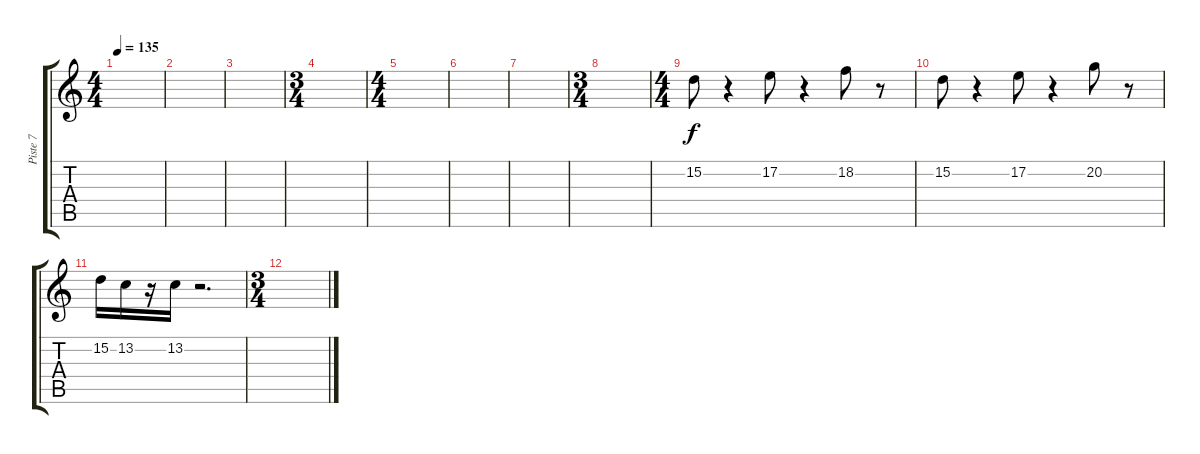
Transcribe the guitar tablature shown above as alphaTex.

\track ("Piste 7" "Piste 7") {instrument trumpet}
\staff {score tabs}
\tuning (E4 B3 G3 D3 A2 E2) {hide}
\ts (4 4)
\tempo 135
\clef g2
\ks c
|
|
|
\ts (3 4)
|
\ts (4 4)
|
|
|
\ts (3 4)
|
\ts (4 4)
15.2.8 r.4 17.2.8 r.4 18.2.8 r.8 |
15.2.8 r.4 17.2.8 r.4 20.2.8 r.8 |
15.2.16 13.2.16 r.16 13.2.16 r.2{d} |
\ts (3 4)
